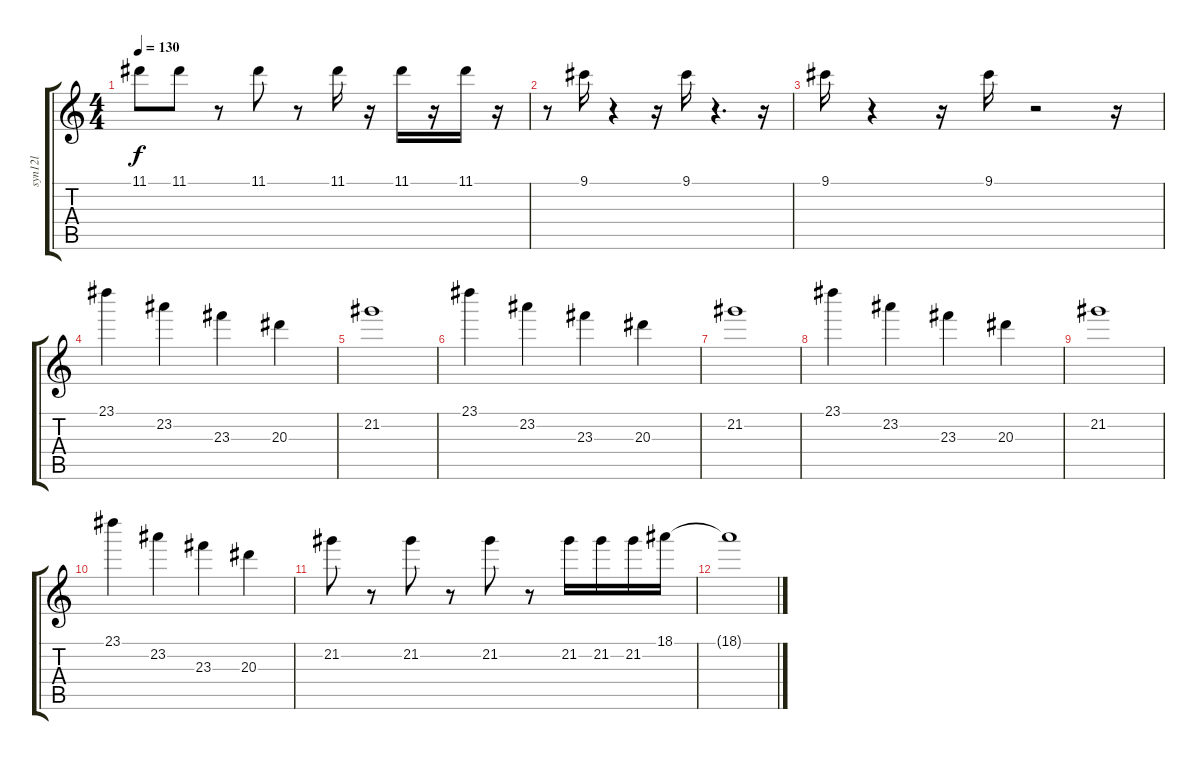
\track ("syn12l              " "syn12l    ") {instrument acousticguitarnylon}
\staff {score tabs}
\tuning (E4 B3 G3 D3 A2 E2) {hide}
\ts (4 4)
\tempo 130
\clef g2
\ks c
11.1.8{dy f} 11.1.8 r.8 11.1.8 r.8 11.1.16 r.16 11.1.16 r.16 11.1.16 r.16 |
r.8 9.1.16 r.4 r.16 9.1.16 r.4{d} r.16 |
9.1.16 r.4 r.16 9.1.16 r.2 r.16 |
23.1.4 23.2.4 23.3.4 20.3.4 |
21.2.1 |
23.1.4 23.2.4 23.3.4 20.3.4 |
21.2.1 |
23.1.4 23.2.4 23.3.4 20.3.4 |
21.2.1 |
23.1.4 23.2.4 23.3.4 20.3.4 |
21.2.8 r.8 21.2.8 r.8 21.2.8 r.8 21.2.16 21.2.16 21.2.16 18.1.16 |
18.1{t}.1
